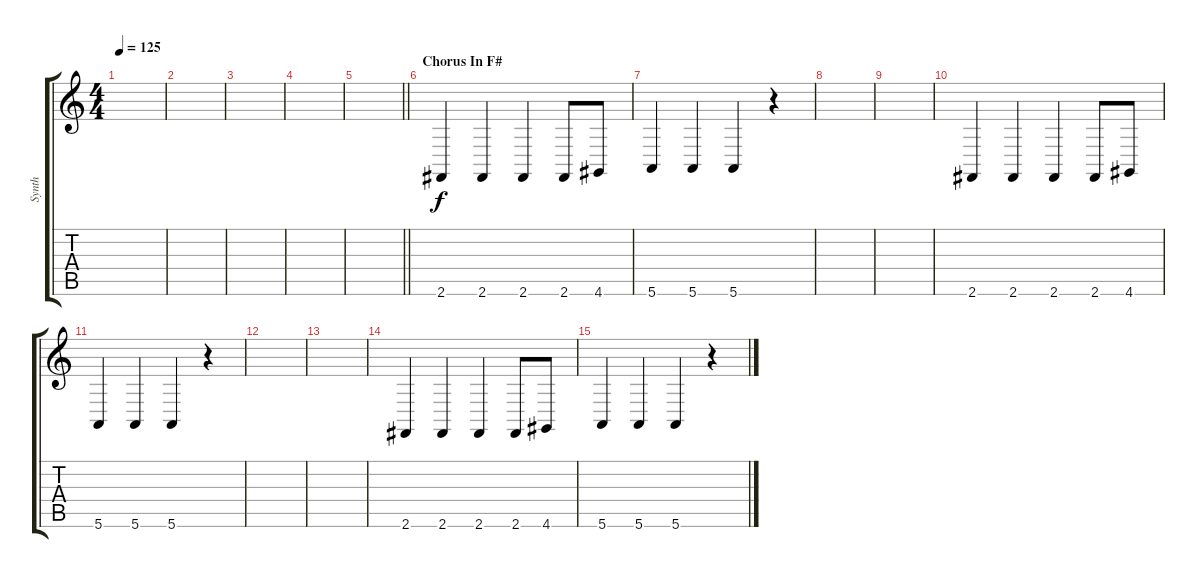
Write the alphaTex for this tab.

\track ("Synth" "Synth") {instrument lead2sawtooth}
\staff {score tabs}
\tuning (E4 B3 G3 D3 A2 E2) {hide}
\ts (4 4)
\tempo 125
\clef g2
\ks c
|
|
|
|
\barLineRight lightlight
|
\section ("" "Chorus In F#")
2.6.4 2.6.4 2.6.4 2.6.8 4.6.8 |
5.6.4 5.6.4 5.6.4 r.4 |
|
|
2.6.4 2.6.4 2.6.4 2.6.8 4.6.8 |
5.6.4 5.6.4 5.6.4 r.4 |
|
|
2.6.4 2.6.4 2.6.4 2.6.8 4.6.8 |
5.6.4 5.6.4 5.6.4 r.4
